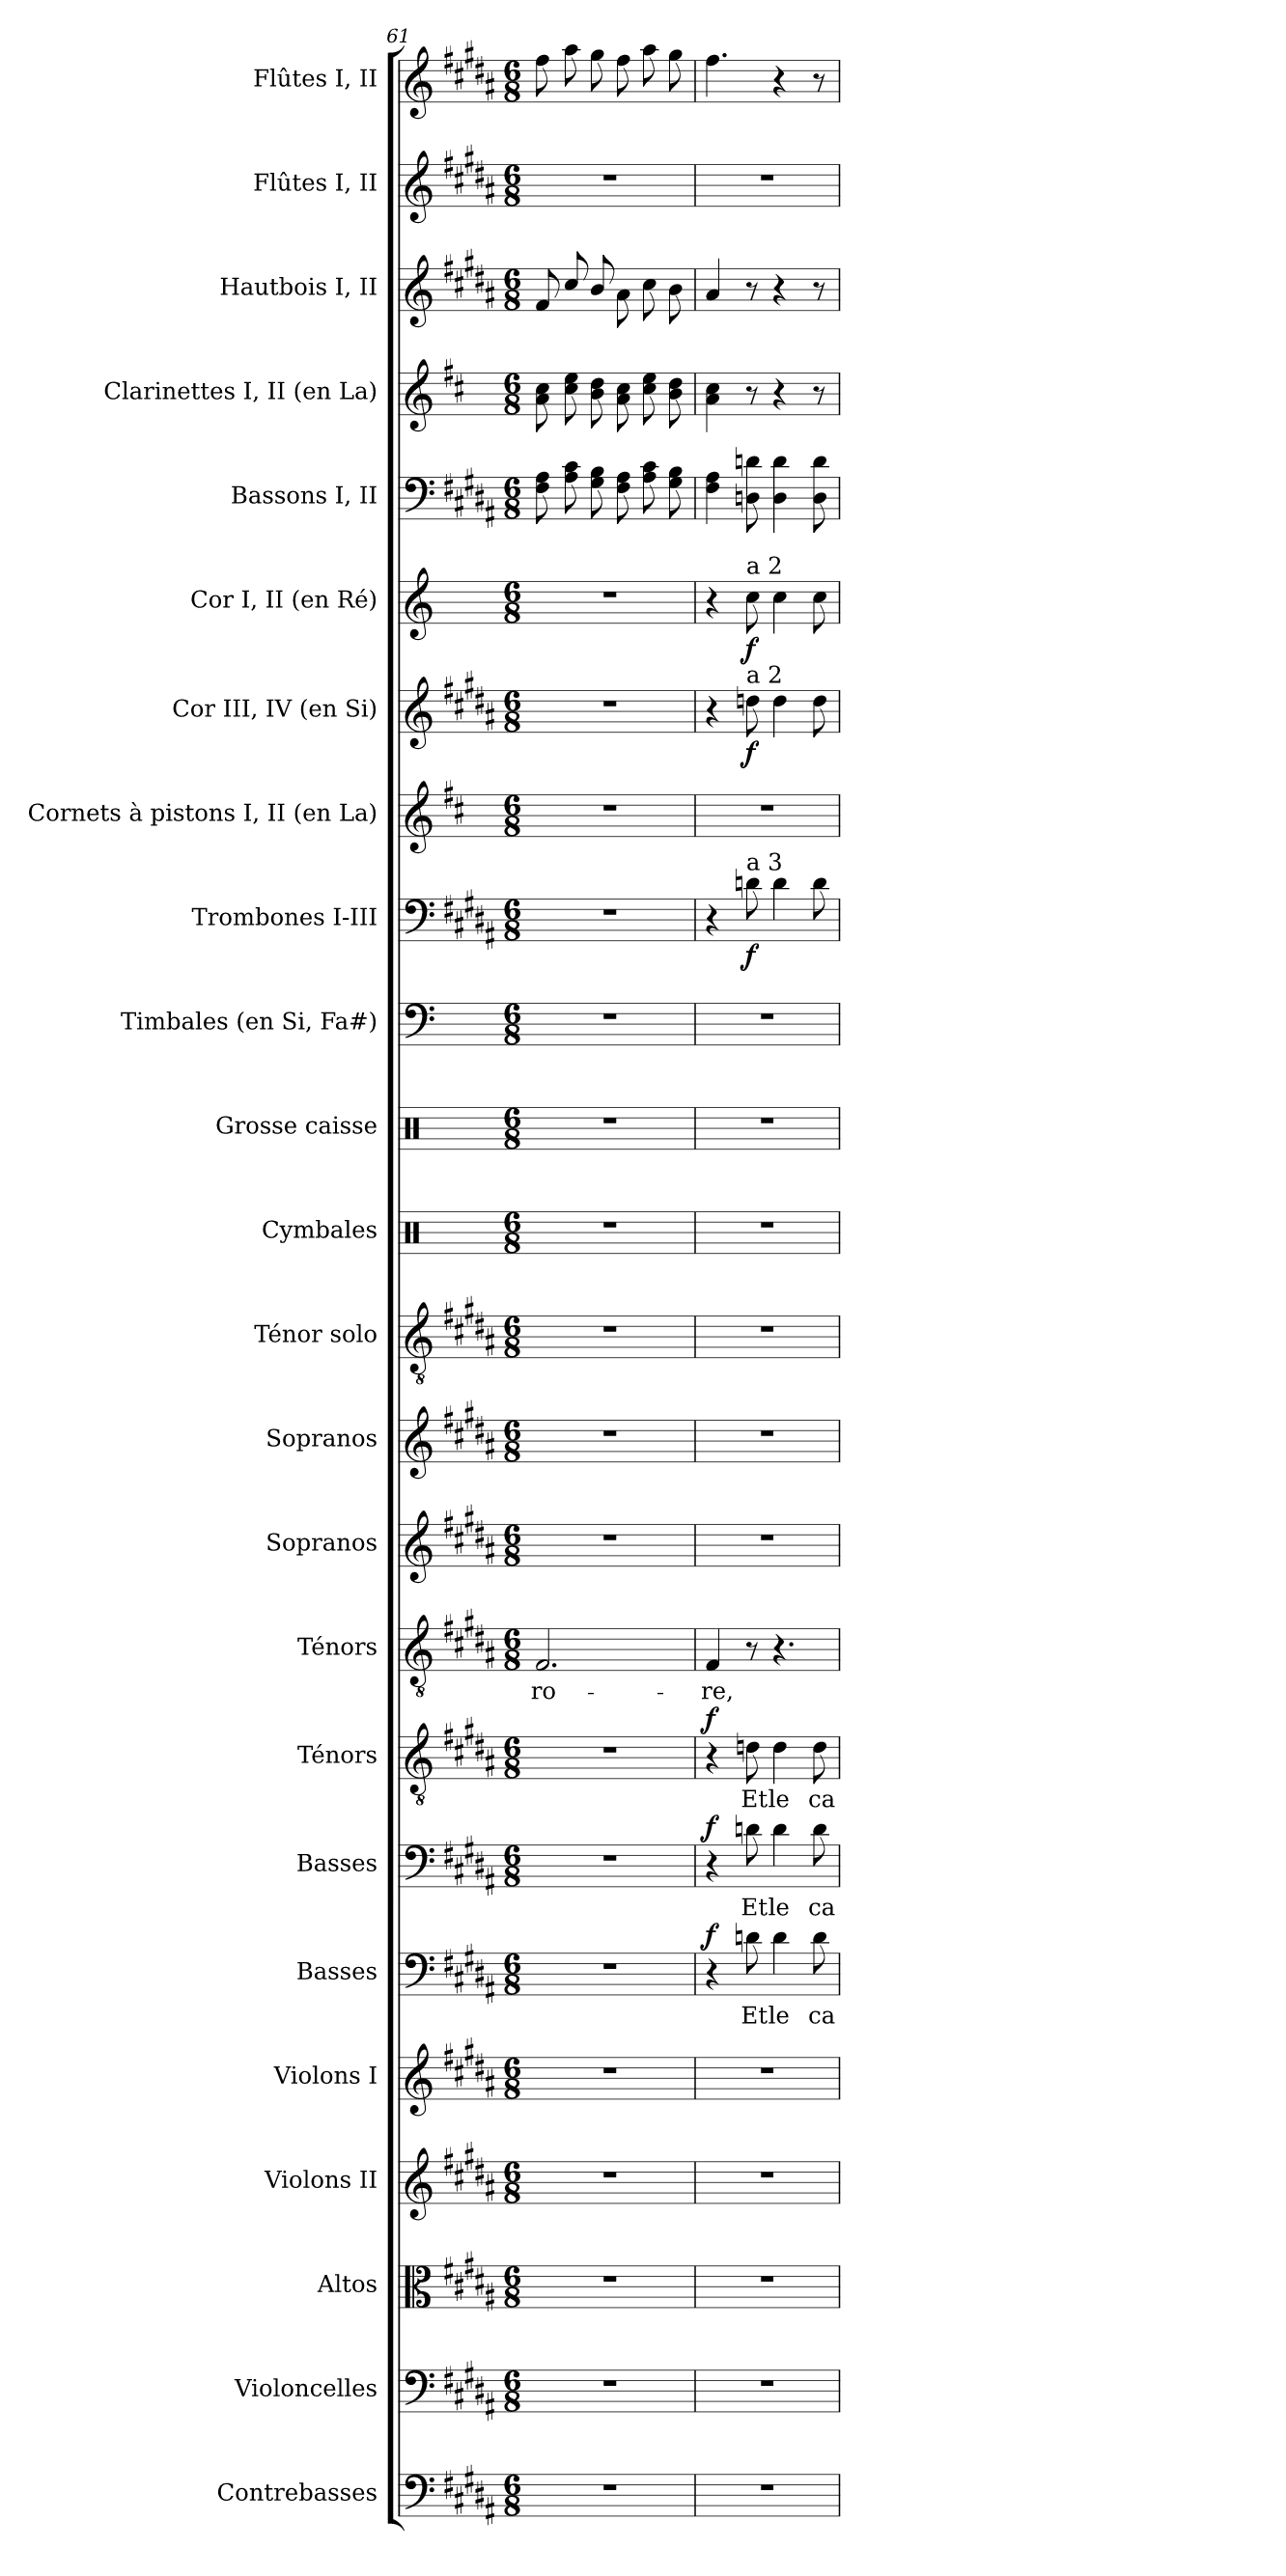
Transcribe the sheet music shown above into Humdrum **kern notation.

**kern	**kern	**kern	**kern	**kern	**kern	**text	**dynam	**kern	**text	**dynam	**kern	**text	**dynam	**kern	**text	**kern	**kern	**kern	**kern	**kern	**kern	**kern	**dynam	**kern	**kern	**dynam	**kern	**dynam	**kern	**kern	**kern	**kern	**kern
*part24	*part23	*part22	*part21	*part20	*part19	*part19	*part19	*part18	*part18	*part18	*part17	*part17	*part17	*part16	*part16	*part15	*part14	*part13	*part12	*part11	*part10	*part9	*part9	*part8	*part7	*part7	*part6	*part6	*part5	*part4	*part3	*part2	*part1
*staff24	*staff23	*staff22	*staff21	*staff20	*staff19	*staff19	*staff19	*staff18	*staff18	*staff18	*staff17	*staff17	*staff17	*staff16	*staff16	*staff15	*staff14	*staff13	*staff12	*staff11	*staff10	*staff9	*staff9	*staff8	*staff7	*staff7	*staff6	*staff6	*staff5	*staff4	*staff3	*staff2	*staff1
*I"Contrebasses	*I"Violoncelles	*I"Altos	*I"Violons II	*I"Violons I	*I"Basses	*	*	*I"Basses	*	*	*I"Ténors	*	*	*I"Ténors	*	*I"Sopranos	*I"Sopranos	*I"Ténor solo	*I"Cymbales	*I"Grosse caisse	*I"Timbales (en Si, Fa#)	*I"Trombones I-III	*	*I"Cornets à pistons I, II (en La)	*I"Cor III, IV (en Si)	*	*I"Cor I, II (en Ré)	*	*I"Bassons I, II	*I"Clarinettes I, II (en La)	*I"Hautbois I, II	*I"Flûtes I, II	*I"Flûtes I, II
*I'Cb.	*I'Vlles	*I'Altos	*I'Vns II	*I'Vns I	*I'Basses	*	*	*I'Basses	*	*	*I'Tén.	*	*	*I'Tén.	*	*I'Sopr.	*I'Sopr.	*I'Tén. solo	*I'Cym.	*I'G. c.	*I'Timb.	*I'Trb.	*	*I'C.à p. (La)	*I'Cor (Si)	*	*I'Cor (Ré)	*	*I'Bns	*I'Cl. (La)	*I'Hb.	*I'Fl.	*I'Fl.
*clefF4	*clefF4	*clefC3	*clefG2	*clefG2	*clefF4	*	*	*clefF4	*	*	*clefGv2	*	*	*clefGv2	*	*clefG2	*clefG2	*clefGv2	*clefX	*clefX	*clefF4	*clefF4	*	*clefG2	*clefG2	*	*clefG2	*	*clefF4	*clefG2	*clefG2	*clefG2	*clefG2
*ITrd7c12	*	*	*	*	*	*	*	*	*	*	*ITrd7c12	*	*	*ITrd7c12	*	*	*	*ITrd7c12	*	*	*	*	*	*ITrd2c3	*ITrd8c13	*	*ITrd6c10	*	*	*ITrd2c3	*	*	*
*k[f#c#g#d#a#]	*k[f#c#g#d#a#]	*k[f#c#g#d#a#]	*k[f#c#g#d#a#]	*k[f#c#g#d#a#]	*k[f#c#g#d#a#]	*	*	*k[f#c#g#d#a#]	*	*	*k[f#c#g#d#a#]	*	*	*k[f#c#g#d#a#]	*	*k[f#c#g#d#a#]	*k[f#c#g#d#a#]	*k[f#c#g#d#a#]	*k[]	*k[]	*k[]	*k[f#c#g#d#a#]	*	*k[f#c#g#d#a#]	*k[f#c#g#d#a#]	*	*k[f#c#]	*	*k[f#c#g#d#a#]	*k[f#c#g#d#a#]	*k[f#c#g#d#a#]	*k[f#c#g#d#a#]	*k[f#c#g#d#a#]
*B:	*B:	*B:	*B:	*B:	*B:	*	*	*B:	*	*	*B:	*	*	*B:	*	*B:	*B:	*B:	*C:	*C:	*C:	*B:	*	*B:	*B:	*	*D:	*	*B:	*B:	*B:	*B:	*B:
*M6/8	*M6/8	*M6/8	*M6/8	*M6/8	*M6/8	*	*	*M6/8	*	*	*M6/8	*	*	*M6/8	*	*M6/8	*M6/8	*M6/8	*M6/8	*M6/8	*M6/8	*M6/8	*	*M6/8	*M6/8	*	*M6/8	*	*M6/8	*M6/8	*M6/8	*M6/8	*M6/8
=61	=61	=61	=61	=61	=61	=61	=61	=61	=61	=61	=61	=61	=61	=61	=61	=61	=61	=61	=61	=61	=61	=61	=61	=61	=61	=61	=61	=61	=61	=61	=61	=61	=61
!LO:N:vis=1	!LO:N:vis=1	!LO:N:vis=1	!LO:N:vis=1	!LO:N:vis=1	!LO:N:vis=1	!	!	!LO:N:vis=1	!	!	!LO:N:vis=1	!	!	!	!	!	!	!	!	!	!	!	!	!	!	!	!	!	!	!	!	!	!
!	!	!	!	!	!	!	!	!	!	!	!	!	!	!	!LO:LY:b:color=#000000	!LO:N:vis=1	!LO:N:vis=1	!LO:N:vis=1	!LO:N:vis=1	!LO:N:vis=1	!LO:N:vis=1	!LO:N:vis=1	!	!LO:N:vis=1	!LO:N:vis=1	!	!LO:N:vis=1	!	!	!	!	!LO:N:vis=1	!
2.r	2.r	2.r	2.r	2.r	2.r	.	.	2.r	.	.	2.r	.	.	2.FF#i/	-ro-	2.r	2.r	2.r	2.r	2.r	2.r	2.r	.	2.r	2.r	.	2.r	.	8F#i\ 8A#i	8f#i\ 8a#i	8f#i/	2.r	8ff#i\
.	.	.	.	.	.	.	.	.	.	.	.	.	.	.	.	.	.	.	.	.	.	.	.	.	.	.	.	.	8A#i\ 8c#i	8a#i\ 8cc#i	8cc#i/	.	8aa#i\
.	.	.	.	.	.	.	.	.	.	.	.	.	.	.	.	.	.	.	.	.	.	.	.	.	.	.	.	.	8G#i\ 8Bi	8g#i\ 8bi	8bi/	.	8gg#i\
.	.	.	.	.	.	.	.	.	.	.	.	.	.	.	.	.	.	.	.	.	.	.	.	.	.	.	.	.	8F#i\ 8A#i	8f#i\ 8a#i	8a#i\	.	8ff#i\
.	.	.	.	.	.	.	.	.	.	.	.	.	.	.	.	.	.	.	.	.	.	.	.	.	.	.	.	.	8A#i\ 8c#i	8a#i\ 8cc#i	8cc#i\	.	8aa#i\
.	.	.	.	.	.	.	.	.	.	.	.	.	.	.	.	.	.	.	.	.	.	.	.	.	.	.	.	.	8G#i\ 8Bi	8g#i\ 8bi	8bi\	.	8gg#i\
=62	=62	=62	=62	=62	=62	=62	=62	=62	=62	=62	=62	=62	=62	=62	=62	=62	=62	=62	=62	=62	=62	=62	=62	=62	=62	=62	=62	=62	=62	=62	=62	=62	=62
!LO:N:vis=1	!LO:N:vis=1	!LO:N:vis=1	!LO:N:vis=1	!LO:N:vis=1	!	!	!	!	!	!	!	!	!	!	!	!	!	!	!	!	!	!	!	!	!	!	!	!	!	!	!	!	!
!	!	!	!	!	!	!	!	!	!	!	!	!	!	!	!LO:LY:b:color=#000000	!LO:N:vis=1	!LO:N:vis=1	!LO:N:vis=1	!LO:N:vis=1	!LO:N:vis=1	!LO:N:vis=1	!	!	!LO:N:vis=1	!	!	!	!	!	!	!	!LO:N:vis=1	!
2.r	2.r	2.r	2.r	2.r	4r	.	f	4r	.	f	4r	.	f	4FF#i/	-re,	2.r	2.r	2.r	2.r	2.r	2.r	4r	.	2.r	4r	.	4r	.	4F#i\ 4A#i	4f#i\ 4a#i	4a#i/	2.r	4.ff#i\
!	!	!	!	!	!	!LO:LY:b:color=#000000	!	!	!	!	!	!	!	!	!	!	!	!	!	!	!	!	!	!	!	!	!	!	!	!	!	!	!
!	!	!	!	!	!	!	!	!	!LO:LY:b:color=#000000	!	!	!	!	!	!	!	!	!	!	!	!	!	!	!	!	!	!	!	!	!	!	!	!
!	!	!	!	!	!	!	!	!	!	!	!	!	!	!	!	!	!	!	!	!	!	!	!	!	!	!	!LO:TX:a:t=a 2	!	!	!	!	!	!
!	!	!	!	!	!	!	!	!	!	!	!	!	!	!	!	!	!	!	!	!	!	!	!	!	!LO:TX:a:t=a 2	!	!	!	!	!	!	!	!
!	!	!	!	!	!	!	!	!	!	!	!	!	!	!	!	!	!	!	!	!	!	!LO:TX:a:t=a 3	!	!	!	!	!	!	!	!	!	!	!
!	!	!	!	!	!	!	!	!	!	!	!	!LO:LY:b:color=#000000	!	!	!	!	!	!	!	!	!	!	!	!	!	!	!	!	!	!	!	!	!
.	.	.	.	.	8dni\	Et	.	8dni\	Et	.	8Dni\	Et	.	8r	.	.	.	.	.	.	.	8dni\	f	.	8dni\	f	8di\	f	8Dni\ 8dni	8r	8r	.	.
!	!	!	!	!	!	!LO:LY:b:color=#000000	!	!	!	!	!	!	!	!	!	!	!	!	!	!	!	!	!	!	!	!	!	!	!	!	!	!	!
!	!	!	!	!	!	!	!	!	!LO:LY:b:color=#000000	!	!	!	!	!	!	!	!	!	!	!	!	!	!	!	!	!	!	!	!	!	!	!	!
!	!	!	!	!	!	!	!	!	!	!	!	!LO:LY:b:color=#000000	!	!	!	!	!	!	!	!	!	!	!	!	!	!	!	!	!	!	!	!	!
.	.	.	.	.	4di\	le	.	4di\	le	.	4Di\	le	.	4.r	.	.	.	.	.	.	.	4di\	.	.	4di\	.	4di\	.	4Di\ 4di	4r	4r	.	4r
!	!	!	!	!	!	!LO:LY:b:color=#000000	!	!	!	!	!	!	!	!	!	!	!	!	!	!	!	!	!	!	!	!	!	!	!	!	!	!	!
!	!	!	!	!	!	!	!	!	!LO:LY:b:color=#000000	!	!	!	!	!	!	!	!	!	!	!	!	!	!	!	!	!	!	!	!	!	!	!	!
!	!	!	!	!	!	!	!	!	!	!	!	!LO:LY:b:color=#000000	!	!	!	!	!	!	!	!	!	!	!	!	!	!	!	!	!	!	!	!	!
.	.	.	.	.	8di\	ca-	.	8di\	ca-	.	8Di\	ca-	.	.	.	.	.	.	.	.	.	8di\	.	.	8di\	.	8di\	.	8Di\ 8di	8r	8r	.	8r
=	=	=	=	=	=	=	=	=	=	=	=	=	=	=	=	=	=	=	=	=	=	=	=	=	=	=	=	=	=	=	=	=	=
*-	*-	*-	*-	*-	*-	*-	*-	*-	*-	*-	*-	*-	*-	*-	*-	*-	*-	*-	*-	*-	*-	*-	*-	*-	*-	*-	*-	*-	*-	*-	*-	*-	*-
